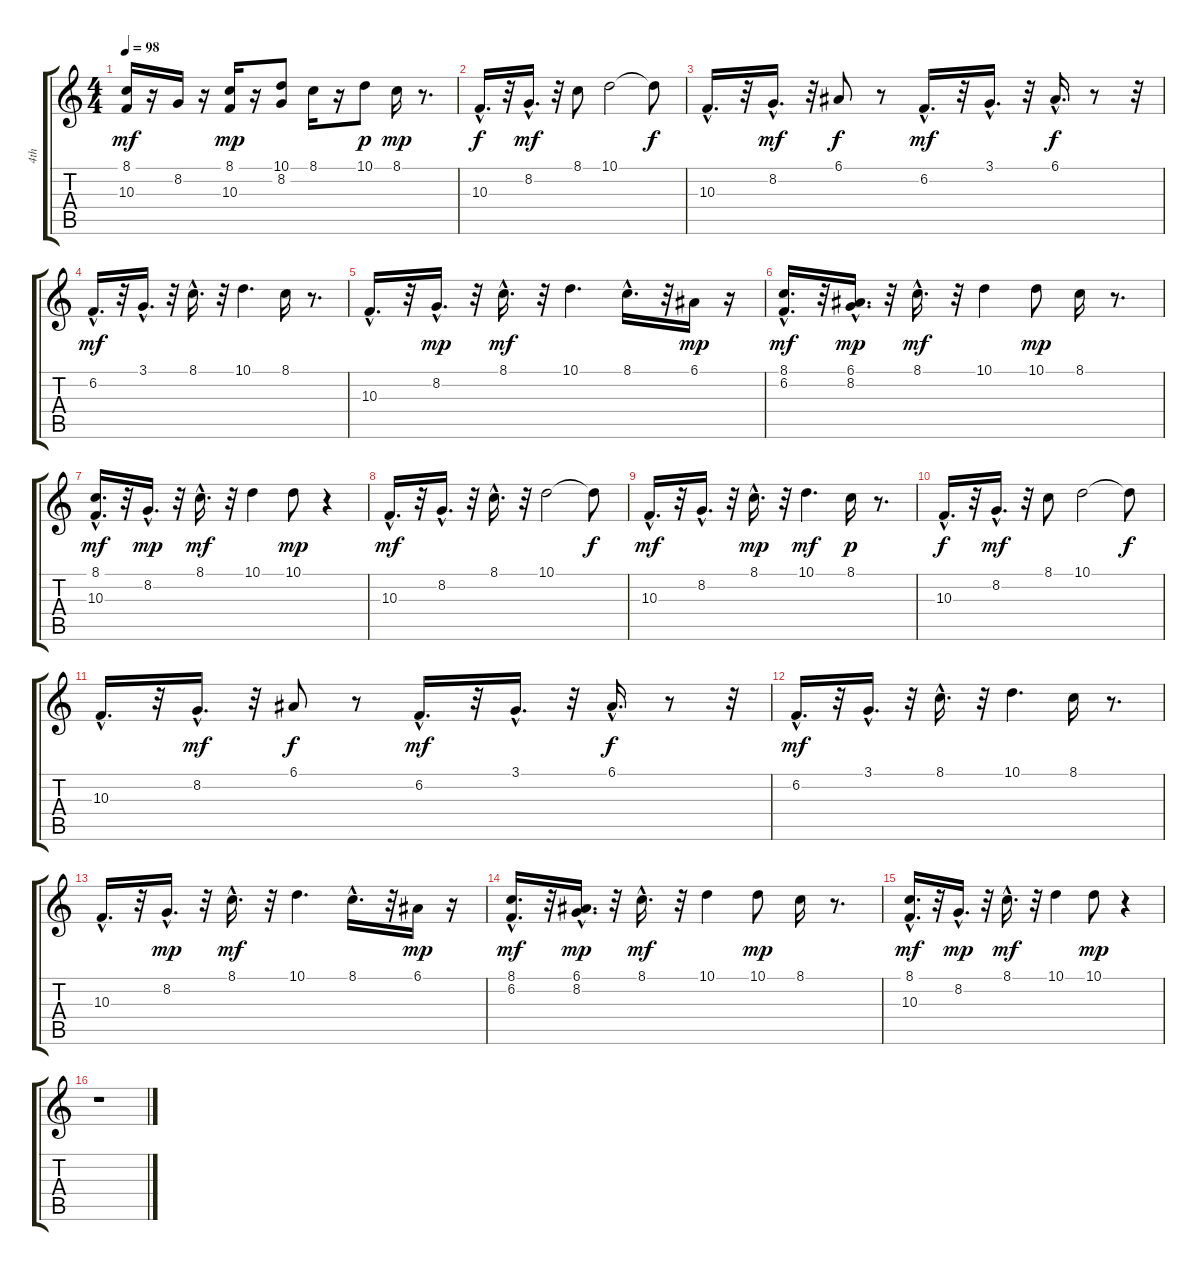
\track ("4th" "4th") {instrument lead6voice}
\staff {score tabs}
\tuning (E4 B3 G3 D3 A2 E2) {hide}
\ts (4 4)
\tempo 98
\clef g2
\ks c
(8.1 10.3).16{dy mf} r.16 8.2.16 r.16 (8.1 10.3).16{dy mp} r.16 (10.1 8.2).8 8.1.16 r.16 10.1.8{dy p} 8.1.16{dy mp} r.8{d} |
10.3{hac}.16{d dy f} r.32 8.2{hac}.16{d dy mf} r.32 8.1.8 10.1.2 10.1{t}.8{dy f} |
10.3{hac}.16{d} r.32 8.2{hac}.16{d dy mf} r.32 6.1.8{dy f} r.8 6.2{hac}.16{d dy mf} r.32 3.1{hac}.16{d} r.32 6.1{hac}.16{d dy f} r.8 r.32 |
6.2{hac}.16{d dy mf} r.32 3.1{hac}.16{d} r.32 8.1{hac}.16{d} r.32 10.1.4{d} 8.1.16 r.8{d} |
10.3{hac}.16{d} r.32 8.2{hac}.16{d dy mp} r.32 8.1{hac}.16{d dy mf} r.32 10.1.4{d} 8.1{hac}.16{d} r.32 6.1.16{dy mp} r.16 |
(8.1{hac} 6.2{hac}).16{d dy mf} r.32 (6.1 8.2{hac}).16{d dy mp} r.32 8.1{hac}.16{d dy mf} r.32 10.1.4 10.1.8{dy mp} 8.1.16 r.8{d} |
(8.1 10.3{hac}).16{d dy mf} r.32 8.2{hac}.16{d dy mp} r.32 8.1{hac}.16{d dy mf} r.32 10.1.4 10.1.8{dy mp} r.4 |
10.3{hac}.16{d dy mf} r.32 8.2{hac}.16{d} r.32 8.1{hac}.16{d} r.32 10.1.2 10.1{t}.8{dy f} |
10.3{hac}.16{d dy mf} r.32 8.2{hac}.16{d} r.32 8.1{hac}.16{d dy mp} r.32 10.1.4{d dy mf} 8.1.16{dy p} r.8{d} |
10.3{hac}.16{d dy f} r.32 8.2{hac}.16{d dy mf} r.32 8.1.8 10.1.2 10.1{t}.8{dy f} |
10.3{hac}.16{d} r.32 8.2{hac}.16{d dy mf} r.32 6.1.8{dy f} r.8 6.2{hac}.16{d dy mf} r.32 3.1{hac}.16{d} r.32 6.1{hac}.16{d dy f} r.8 r.32 |
6.2{hac}.16{d dy mf} r.32 3.1{hac}.16{d} r.32 8.1{hac}.16{d} r.32 10.1.4{d} 8.1.16 r.8{d} |
10.3{hac}.16{d} r.32 8.2{hac}.16{d dy mp} r.32 8.1{hac}.16{d dy mf} r.32 10.1.4{d} 8.1{hac}.16{d} r.32 6.1.16{dy mp} r.16 |
(8.1{hac} 6.2{hac}).16{d dy mf} r.32 (6.1 8.2{hac}).16{d dy mp} r.32 8.1{hac}.16{d dy mf} r.32 10.1.4 10.1.8{dy mp} 8.1.16 r.8{d} |
(8.1 10.3{hac}).16{d dy mf} r.32 8.2{hac}.16{d dy mp} r.32 8.1{hac}.16{d dy mf} r.32 10.1.4 10.1.8{dy mp} r.4 |
r.1
